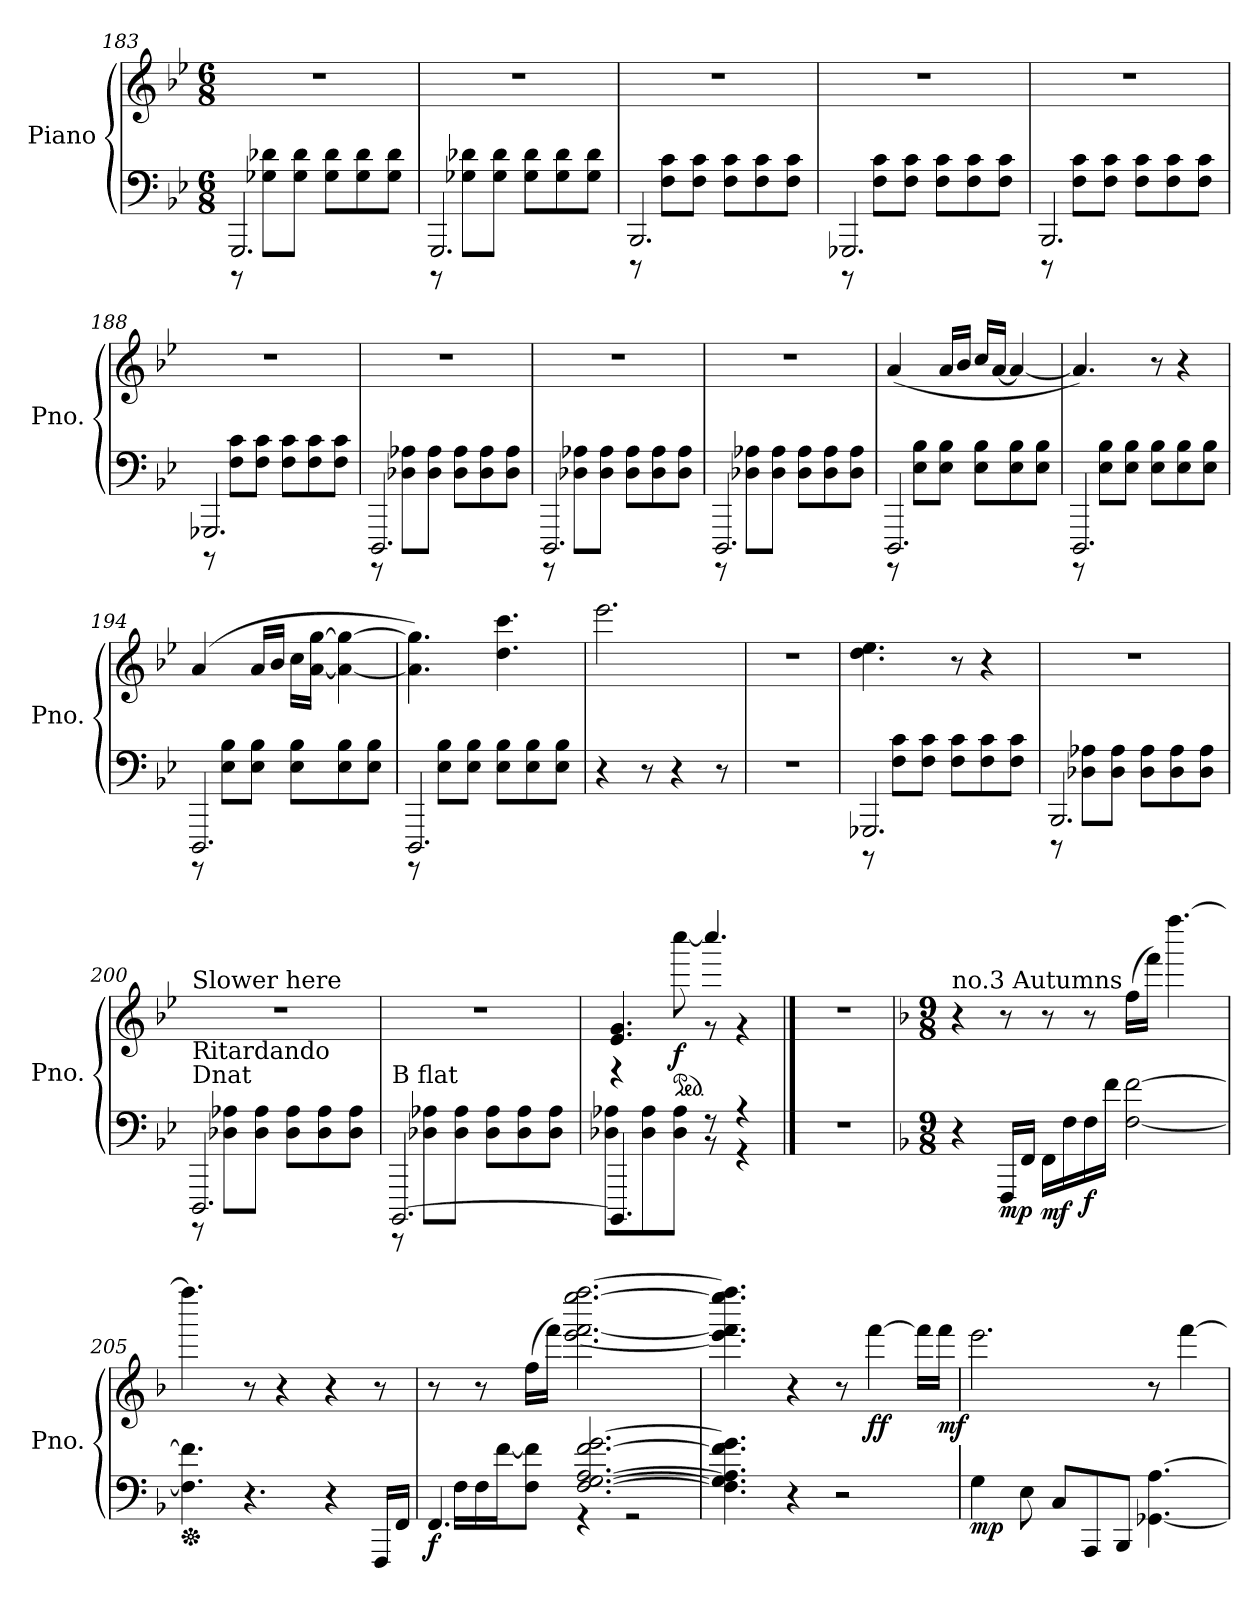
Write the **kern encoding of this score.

**kern	**kern	**dynam
*part1	*part1	*part1
*staff2	*staff1	*staff1/2
*I"Piano	*	*
*I'Pno.	*	*
*clefF4	*clefG2	*
*k[b-e-]	*k[b-e-]	*
*M6/8	*M6/8	*
=183	=183	=183
*^	*	*
2.GGG/	8r	2.r	.
.	8G-X\ 8d-X\L	.	.
.	8G-\ 8d-\J	.	.
.	8G-\ 8d-\L	.	.
.	8G-\ 8d-\	.	.
.	8G-\ 8d-\J	.	.
=184	=184	=184	=184
2.GGG/	8r	2.r	.
.	8G-X\ 8d-X\L	.	.
.	8G-\ 8d-\J	.	.
.	8G-\ 8d-\L	.	.
.	8G-\ 8d-\	.	.
.	8G-\ 8d-\J	.	.
=185	=185	=185	=185
2.BBB-/	8r	2.r	.
.	8F\ 8c\L	.	.
.	8F\ 8c\J	.	.
.	8F\ 8c\L	.	.
.	8F\ 8c\	.	.
.	8F\ 8c\J	.	.
=186	=186	=186	=186
2.GGG-X/	8r	2.r	.
.	8F\ 8c\L	.	.
.	8F\ 8c\J	.	.
.	8F\ 8c\L	.	.
.	8F\ 8c\	.	.
.	8F\ 8c\J	.	.
=187	=187	=187	=187
2.BBB-/	8r	2.r	.
.	8F\ 8c\L	.	.
.	8F\ 8c\J	.	.
.	8F\ 8c\L	.	.
.	8F\ 8c\	.	.
.	8F\ 8c\J	.	.
=188	=188	=188	=188
2.GGG-X/	8r	2.r	.
.	8F\ 8c\L	.	.
.	8F\ 8c\J	.	.
.	8F\ 8c\L	.	.
.	8F\ 8c\	.	.
.	8F\ 8c\J	.	.
!!LO:LB:g=z
=189	=189	=189	=189
2.DDD/	8r	2.r	.
.	8D-X\ 8A-X\L	.	.
.	8D-\ 8A-\J	.	.
.	8D-\ 8A-\L	.	.
.	8D-\ 8A-\	.	.
.	8D-\ 8A-\J	.	.
=190	=190	=190	=190
2.DDD/	8r	2.r	.
.	8D-X\ 8A-X\L	.	.
.	8D-\ 8A-\J	.	.
.	8D-\ 8A-\L	.	.
.	8D-\ 8A-\	.	.
.	8D-\ 8A-\J	.	.
=191	=191	=191	=191
2.DDD/	8r	2.r	.
.	8D-X\ 8A-X\L	.	.
.	8D-\ 8A-\J	.	.
.	8D-\ 8A-\L	.	.
.	8D-\ 8A-\	.	.
.	8D-\ 8A-\J	.	.
=192	=192	=192	=192
2.DDD/	8r	(4a/	.
.	8E-\ 8B-\L	.	.
.	8E-\ 8B-\J	16a/LL	.
.	.	16b-/JJ	.
.	8E-\ 8B-\L	16cc/LL	.
.	.	[16a/JJ	.
.	8E-\ 8B-\	4a/_	.
.	8E-\ 8B-\J	.	.
=193	=193	=193	=193
2.DDD/	8r	4.a/])	.
.	8E-\ 8B-\L	.	.
.	8E-\ 8B-\J	.	.
.	8E-\ 8B-\L	8r	.
.	8E-\ 8B-\	4r	.
.	8E-\ 8B-\J	.	.
=194	=194	=194	=194
2.DDD/	8r	(4a/	.
.	8E-\ 8B-\L	.	.
.	8E-\ 8B-\J	16a/LL	.
.	.	16b-/JJ	.
.	8E-\ 8B-\L	16cc\LL	.
.	.	[16a\ [16gg\JJ	.
.	8E-\ 8B-\	4a\_ 4gg\_	.
.	8E-\ 8B-\J	.	.
=195	=195	=195	=195
2.DDD/	8r	4.a\] 4.gg\])	.
.	8E-\ 8B-\L	.	.
.	8E-\ 8B-\J	.	.
.	8E-\ 8B-\L	4.dd\ 4.ccc\	.
.	8E-\ 8B-\	.	.
.	8E-\ 8B-\J	.	.
*v	*v	*	*
=196	=196	=196
4r	2.eee-\	.
8r	.	.
4r	.	.
8r	.	.
=197	=197	=197
2.r	2.r	.
!!LO:LB:g=z
=198	=198	=198
*^	*	*
2.GGG-X/	8r	4.dd\ 4.ee-\	.
.	8F\ 8c\L	.	.
.	8F\ 8c\J	.	.
.	8F\ 8c\L	8r	.
.	8F\ 8c\	4r	.
.	8F\ 8c\J	.	.
=199	=199	=199	=199
2.BBB-/	8r	2.r	.
.	8D-X\ 8A-X\L	.	.
.	8D-\ 8A-\J	.	.
.	8D-\ 8A-\L	.	.
.	8D-\ 8A-\	.	.
.	8D-\ 8A-\J	.	.
=200	=200	=200	=200
*	*	*MM75	*
!	!	!LO:TX:a:t=Slower  here	!
!	!	!LO:TX:b:t=Ritardando	!
!LO:TX:a:t=Dnat	!	!	!
2.DDD/	8r	2.r	.
.	8D-X\ 8A-X\L	.	.
.	8D-\ 8A-\J	.	.
.	8D-\ 8A-\L	.	.
.	8D-\ 8A-\	.	.
.	8D-\ 8A-\J	.	.
=201	=201	=201	=201
!LO:TX:a:t=B flat	!	!	!
[2.BBBB-/	8r	2.r	.
.	8D-X\ 8A-X\L	.	.
.	8D-\ 8A-\J	.	.
.	8D-\ 8A-\L	.	.
.	8D-\ 8A-\	.	.
.	8D-\ 8A-\J	.	.
=202	=202	=202	=202
*	*	*^	*
4.BBBB-/]	8D-X\ 8A-X\L	4.e-/ 4.g/	4r	.
.	8D-\ 8A-\	.	.	.
*	*	*ped	*	*
!	!	!	!	!LO:DY:b
.	8D-\ 8A-\J	.	[8cccc\	f
8r	8r	4.cccc/]	8r	.
4r	4r	.	4r	.
*v	*v	*	*	*
*	*v	*v	*
==203	==203	==203
2.r	2.r	.
=204	=204	=204
*k[b-]	*k[b-]	*
*M9/8	*M9/8	*
*	*MM40	*
!	!LO:TX:a:t=no.3 Autumns	!
4r	4r	.
!	!	!LO:DY:b=2
16FFF/LL	8r	mp
16FF/JJ	.	.
!	!	!LO:DY:b=2
16FF\LL	8r	mf
16F\	.	.
!	!	!LO:DY:b=2
16F\	8r	f
16f\JJ	.	.
[2F\ [2f\	(16ff\LL	.
.	16fff\JJ)	.
.	[4.ffff\	.
=205	=205	=205
*Xped	*	*
4.F\] 4.f\]	4.ffff\]	.
4.r	8r	.
.	4r	.
4r	4r	.
16FFF/LL	8r	.
16FF/JJ	.	.
!!LO:LB:g=z
=206	=206	=206
*^	*	*
!	!	!	!LO:DY:b=2
4.FF/	16ryy	8r	f
.	16F\LL	.	.
.	16F\	8r	.
.	[16f\J	.	.
.	8F\ 8f\]J	(16ff\LL	.
.	.	16fff\JJ)	.
[2.F/ [2.G/ [2.A/ [2.f/ [2.g/	4r	[2.eee\ [2.fff\ [2.eeee\ [2.ffff\	.
.	2r	.	.
*v	*v	*	*
=207	=207	=207
4.F\] 4.G\] 4.A\] 4.f\] 4.g\]	4.eee\] 4.fff\] 4.eeee\] 4.ffff\]	.
4r	4r	.
2r	8r	.
!	!	!LO:DY:b
.	[4fff\	ff
.	16fff\LL]	.
!	!	!LO:DY:b
.	16fff\JJ	mf
=208	=208	=208
!	!	!LO:DY:b=2
4G\	2.eee\	mp
8E\	.	.
8C/L	.	.
8AAA/	.	.
8BBB-/J	.	.
[4.GG-X\ [4.A\	8r	.
.	[4fff\	.
=	=	=
*-	*-	*-
